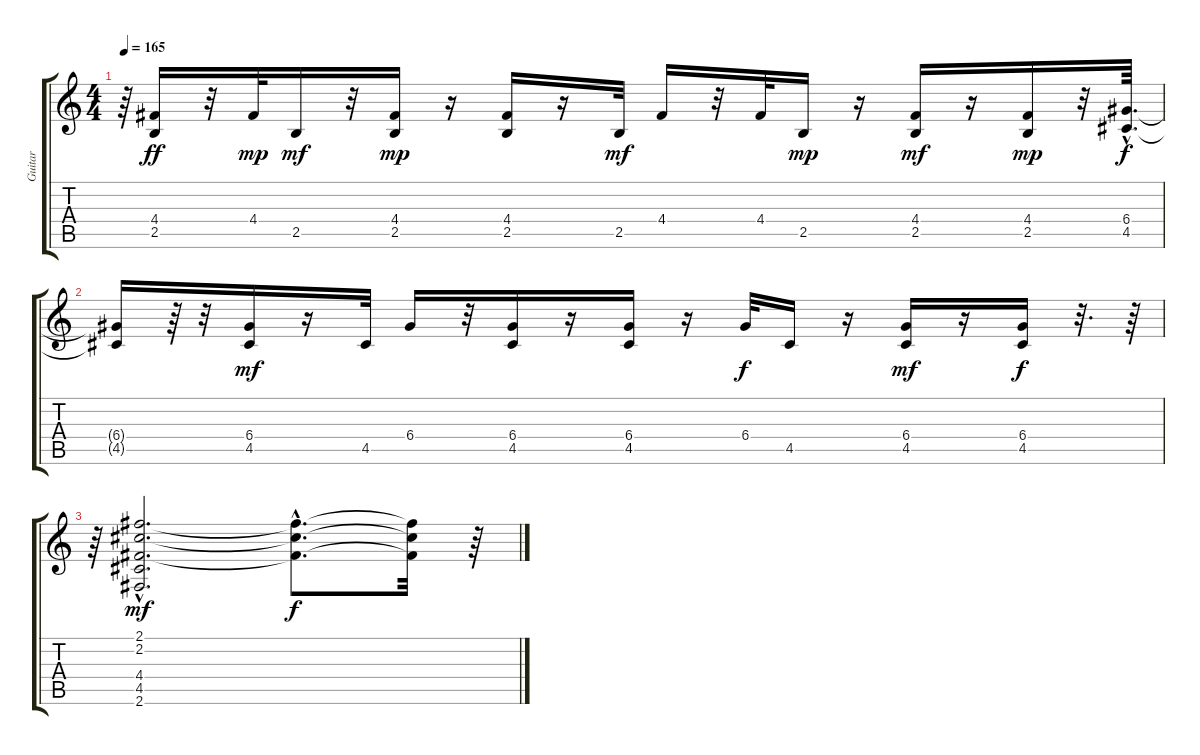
\track ("Guitar" "Guitar") {instrument distortionguitar}
\staff {score tabs}
\tuning (E4 B3 G3 D3 A2 E2) {hide}
\ts (4 4)
\tempo 165
\clef g2
\ks c
r.64{dy mf} (4.4 2.5).16{dy ff} r.32 4.4.32{dy mp} 2.5.16{dy mf} r.32 (4.4 2.5).16{dy mp} r.16 (4.4 2.5).16 r.16 2.5.32{dy mf} 4.4.16 r.32 4.4.32 2.5.16{dy mp} r.16 (4.4 2.5).16{dy mf} r.16 (4.4 2.5).16{dy mp} r.32 (6.4{hac} 4.5{hac}).64{d dy f} |
(6.4{t} 4.5{t}).16 r.64 r.32 (6.4 4.5).16{dy mf} r.16 4.5.32 6.4.16 r.32 (6.4 4.5).16 r.16 (6.4 4.5).16 r.16 6.4.32{dy f} 4.5.16 r.16 (6.4 4.5).16{dy mf} r.16 (6.4 4.5).16{dy f} r.32{d} r.64 |
r.64 (2.1{hac} 2.2{hac} 4.4{hac} 4.5 2.6).2{d dy mf} (2.1{hac t} 2.2{hac t} 4.4{hac t}).8{d dy f} (2.1{t} 2.2{t} 4.4{t}).32 r.64
